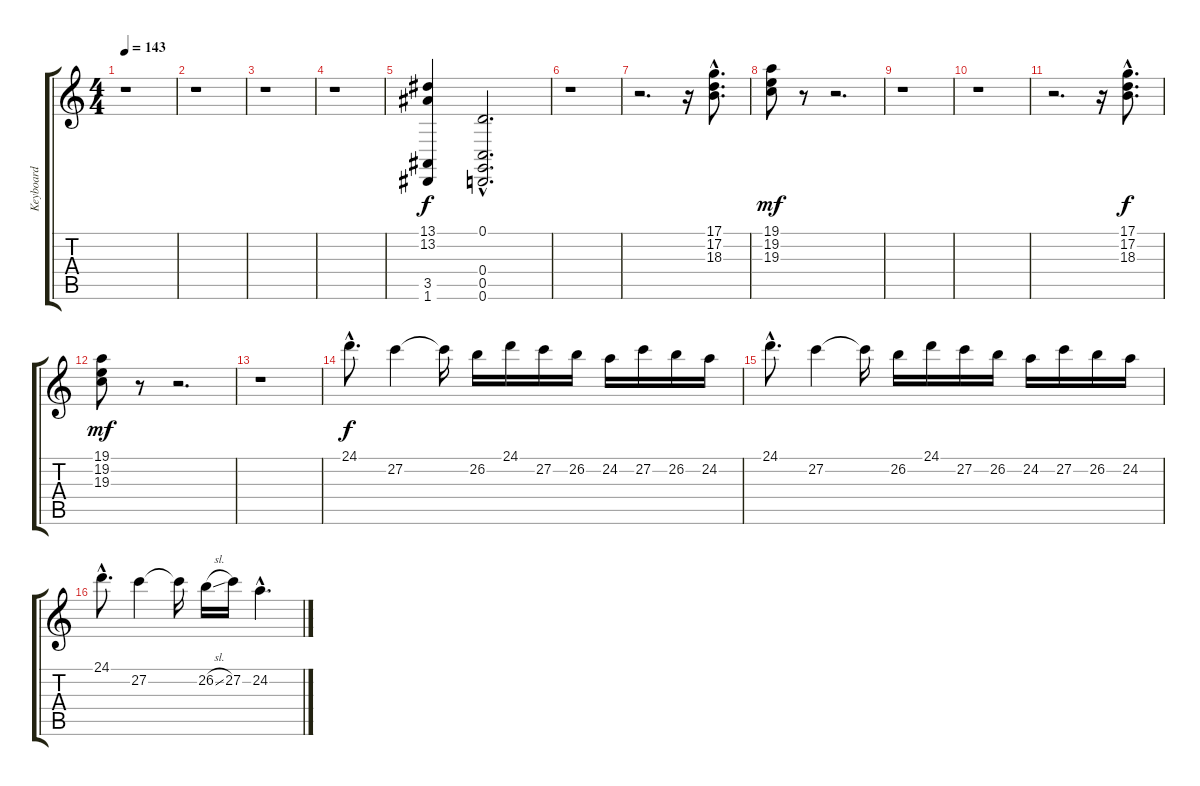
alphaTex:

\track ("Keyboard" "Keyboard") {instrument lead1square}
\staff {score tabs}
\tuning (D4 A3 F3 C3 G2 D2) {hide}
\ts (4 4)
\tempo 143
\clef g2
\ks c
r.1{dy f} |
r.1 |
r.1 |
r.1 |
(13.1 13.2 3.5 1.6).4{instrument orchestrahit} (0.1{hac} 0.4{hac} 0.5{hac} 0.6{hac}).2{d volume 11 instrument reversecymbal} |
r.1 |
r.2{d} r.16{instrument stringensemble1} (17.1{hac} 17.2{hac} 18.3{hac}).8{d} |
(19.1 19.2 19.3).8{dy mf} r.8 r.2{d} |
r.1 |
r.1 |
r.2{d} r.16{instrument stringensemble1} (17.1{hac} 17.2{hac} 18.3{hac}).8{d dy f} |
(19.1 19.2 19.3).8{dy mf} r.8 r.2{d} |
r.1 |
24.1{hac}.8{d dy f volume 11 instrument lead1square} 27.2.4 27.2{t}.16 26.2.16 24.1.16 27.2.16 26.2.16 24.2.16 27.2.16 26.2.16 24.2.16 |
24.1{hac}.8{d} 27.2.4 27.2{t}.16 26.2.16 24.1.16 27.2.16 26.2.16 24.2.16 27.2.16 26.2.16 24.2.16 |
24.1{hac}.8{d} 27.2.4 27.2{t}.16 26.2{sl}.16 27.2.16 24.2{hac}.4{d}
